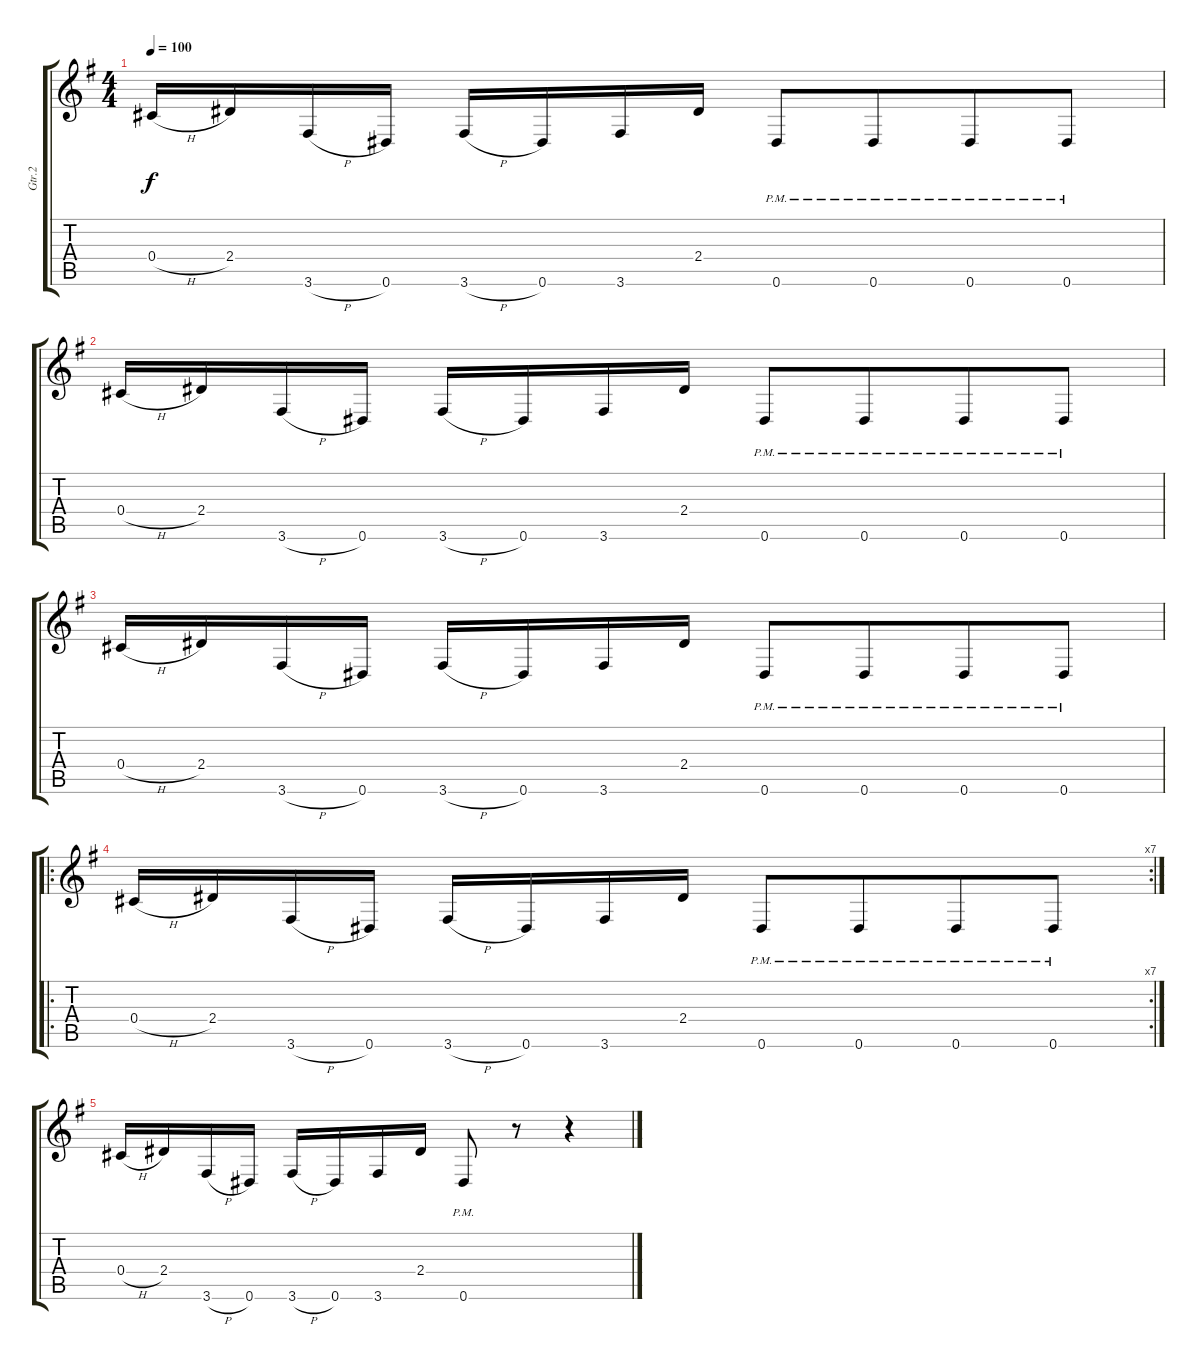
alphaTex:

\track ("Gtr.2" "Gtr.2") {instrument distortionguitar}
\staff {score tabs}
\tuning (Eb4 Bb3 Gb3 Db3 Ab2 Eb2) {hide}
\ts (4 4)
\tempo 100
\clef g2
\ks g
0.4{h}.16{dy f} 2.4.16 3.6{h}.16 0.6.16 3.6{h}.16 0.6.16 3.6.16 2.4.16 0.6{pm}.8 0.6{pm}.8{beam merge} 0.6{pm}.8 0.6{pm}.8 |
0.4{h}.16 2.4.16 3.6{h}.16 0.6.16 3.6{h}.16 0.6.16 3.6.16 2.4.16 0.6{pm}.8 0.6{pm}.8{beam merge} 0.6{pm}.8 0.6{pm}.8 |
0.4{h}.16 2.4.16 3.6{h}.16 0.6.16 3.6{h}.16 0.6.16 3.6.16 2.4.16 0.6{pm}.8 0.6{pm}.8{beam merge} 0.6{pm}.8 0.6{pm}.8 |
\ro
\rc 7
0.4{h}.16 2.4.16 3.6{h}.16 0.6.16 3.6{h}.16 0.6.16 3.6.16 2.4.16 0.6{pm}.8 0.6{pm}.8{beam merge} 0.6{pm}.8 0.6{pm}.8 |
0.4{h}.16 2.4.16 3.6{h}.16 0.6.16 3.6{h}.16 0.6.16 3.6.16 2.4.16 0.6{pm}.8 r.8 r.4
